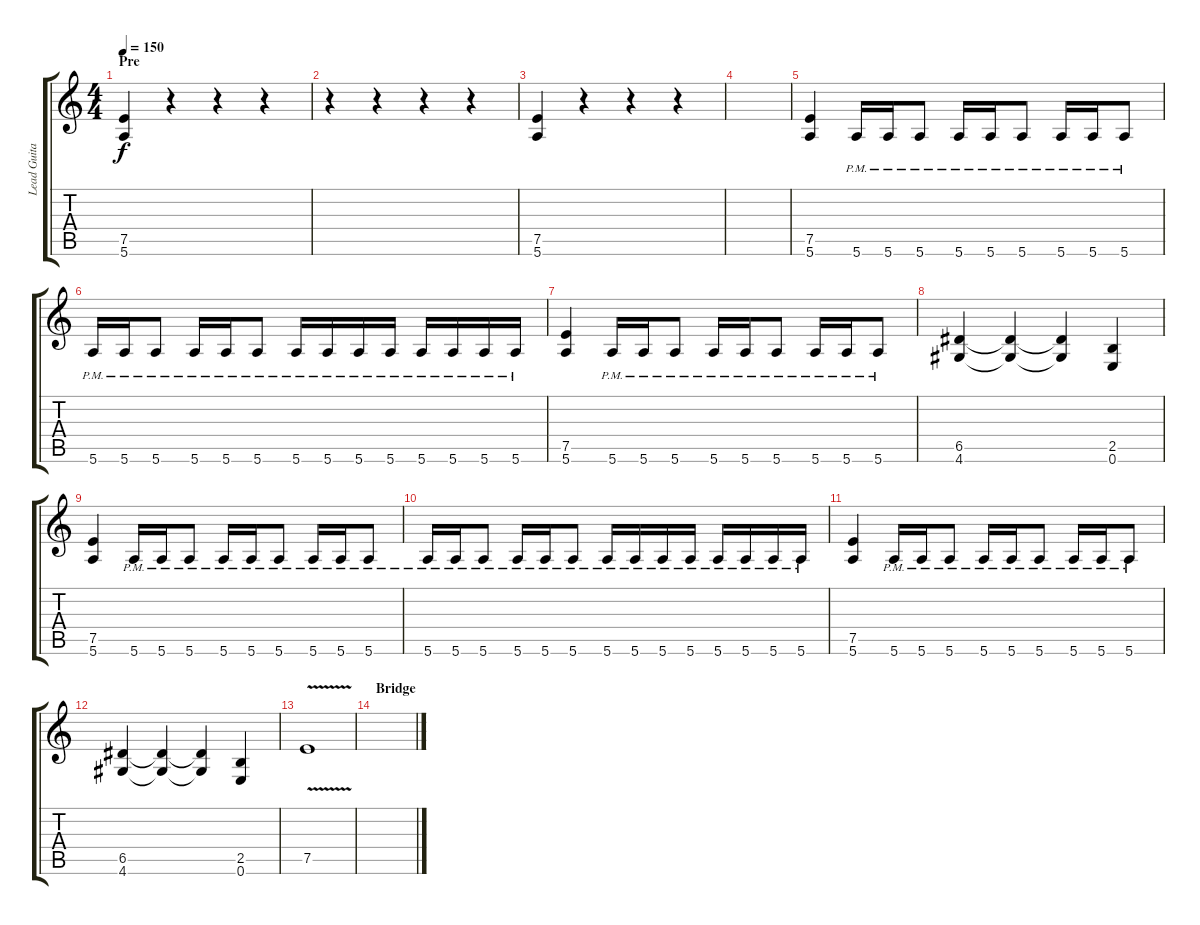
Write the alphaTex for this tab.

\track ("Lead Guitar/ WOWA" "Lead Guita") {instrument overdrivenguitar}
\staff {score tabs}
\tuning (E4 B3 G3 D3 A2 E2) {hide}
\ts (4 4)
\section ("" "Pre")
\tempo 150
\clef g2
\ks c
(7.5 5.6).4{dy f} r.4 r.4 r.4 |
r.4 r.4 r.4 r.4 |
(7.5 5.6).4 r.4 r.4 r.4 |
|
(7.5 5.6).4 5.6{pm}.16 5.6{pm}.16 5.6{pm}.8 5.6{pm}.16 5.6{pm}.16 5.6{pm}.8 5.6{pm}.16 5.6{pm}.16 5.6{pm}.8 |
5.6{pm}.16 5.6{pm}.16 5.6{pm}.8 5.6{pm}.16 5.6{pm}.16 5.6{pm}.8 5.6{pm}.16 5.6{pm}.16 5.6{pm}.16 5.6{pm}.16 5.6{pm}.16 5.6{pm}.16 5.6{pm}.16 5.6{pm}.16 |
(7.5 5.6).4 5.6{pm}.16 5.6{pm}.16 5.6{pm}.8 5.6{pm}.16 5.6{pm}.16 5.6{pm}.8 5.6{pm}.16 5.6{pm}.16 5.6{pm}.8 |
(6.5 4.6).4 (6.5{t} 4.6{t}).4 (6.5{t} 4.6{t}).4 (2.5 0.6).4 |
(7.5 5.6).4 5.6{pm}.16 5.6{pm}.16 5.6{pm}.8 5.6{pm}.16 5.6{pm}.16 5.6{pm}.8 5.6{pm}.16 5.6{pm}.16 5.6{pm}.8 |
5.6{pm}.16 5.6{pm}.16 5.6{pm}.8 5.6{pm}.16 5.6{pm}.16 5.6{pm}.8 5.6{pm}.16 5.6{pm}.16 5.6{pm}.16 5.6{pm}.16 5.6{pm}.16 5.6{pm}.16 5.6{pm}.16 5.6{pm}.16 |
(7.5 5.6).4 5.6{pm}.16 5.6{pm}.16 5.6{pm}.8 5.6{pm}.16 5.6{pm}.16 5.6{pm}.8 5.6{pm}.16 5.6{pm}.16 5.6{pm}.8 |
(6.5 4.6).4 (6.5{t} 4.6{t}).4 (6.5{t} 4.6{t}).4 (2.5 0.6).4 |
7.5{v}.1 |
\section ("" "Bridge")
